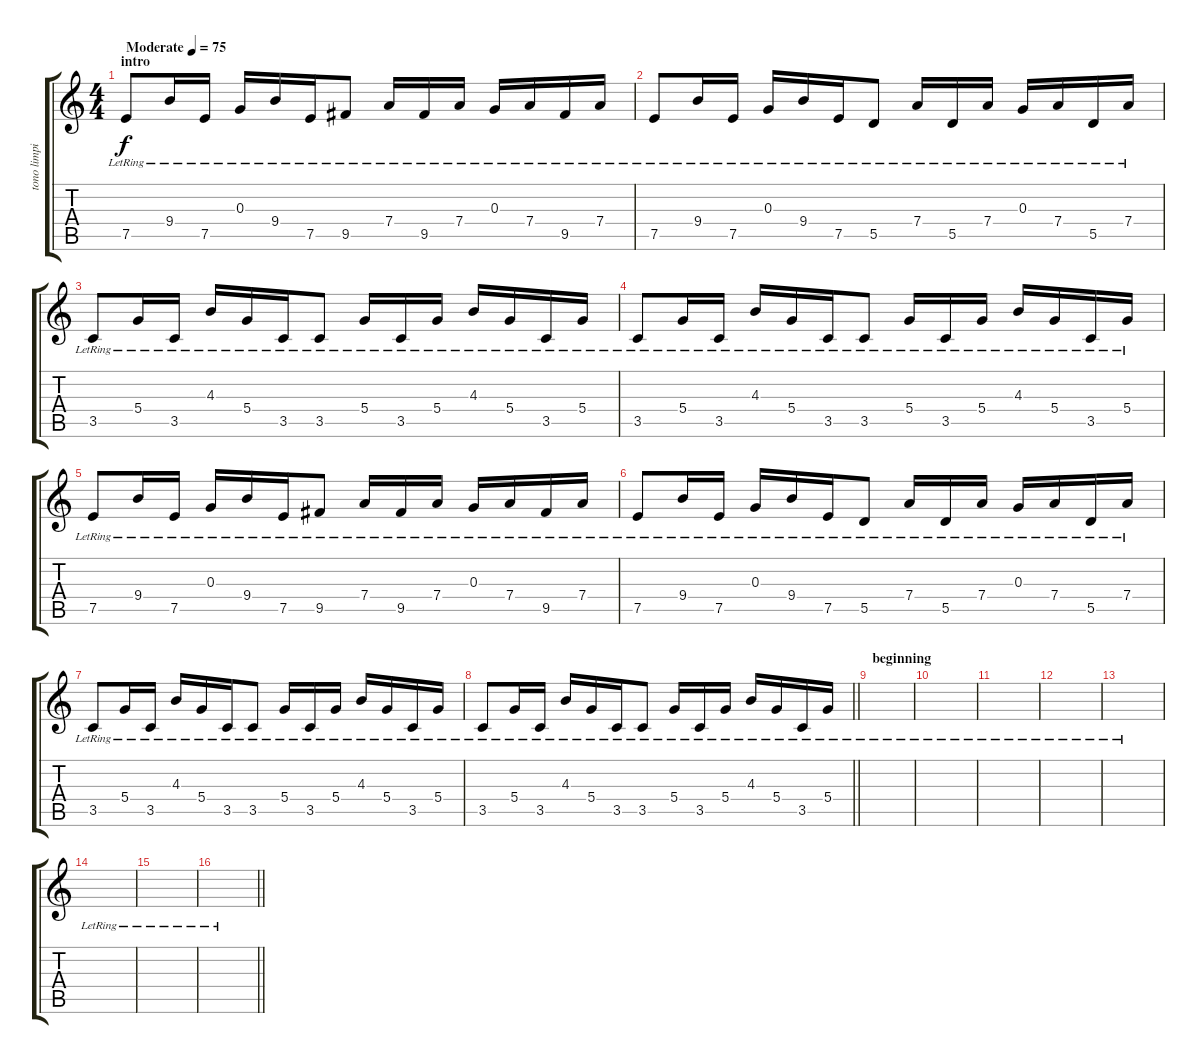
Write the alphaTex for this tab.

\track ("tono limpio(tarra 1)" "tono limpi") {instrument acousticguitarsteel}
\staff {score tabs}
\tuning (E4 B3 G3 D3 A2 D2) {hide}
\ts (4 4)
\section ("" "intro")
\tempo (75 "Moderate")
\clef g2
\ks c
7.5{lr}.8{dy f instrument acousticguitarsteel} 9.4{lr}.16 7.5{lr}.16 0.3{lr}.16 9.4{lr}.16 7.5{lr}.16 9.5{lr}.8 7.4{lr}.16 9.5{lr}.16 7.4{lr}.16 0.3{lr}.16 7.4{lr}.16 9.5{lr}.16 7.4{lr}.16 |
7.5{lr}.8 9.4{lr}.16 7.5{lr}.16 0.3{lr}.16 9.4{lr}.16 7.5{lr}.16 5.5{lr}.8 7.4{lr}.16 5.5{lr}.16 7.4{lr}.16 0.3{lr}.16 7.4{lr}.16 5.5{lr}.16 7.4{lr}.16 |
3.5{lr}.8 5.4{lr}.16 3.5{lr}.16 4.3{lr}.16 5.4{lr}.16 3.5{lr}.16 3.5{lr}.8 5.4{lr}.16 3.5{lr}.16 5.4{lr}.16 4.3{lr}.16 5.4{lr}.16 3.5{lr}.16 5.4{lr}.16 |
3.5{lr}.8 5.4{lr}.16 3.5{lr}.16 4.3{lr}.16 5.4{lr}.16 3.5{lr}.16 3.5{lr}.8 5.4{lr}.16 3.5{lr}.16 5.4{lr}.16 4.3{lr}.16 5.4{lr}.16 3.5{lr}.16 5.4{lr}.16 |
7.5{lr}.8 9.4{lr}.16 7.5{lr}.16 0.3{lr}.16 9.4{lr}.16 7.5{lr}.16 9.5{lr}.8 7.4{lr}.16 9.5{lr}.16 7.4{lr}.16 0.3{lr}.16 7.4{lr}.16 9.5{lr}.16 7.4{lr}.16 |
7.5{lr}.8 9.4{lr}.16 7.5{lr}.16 0.3{lr}.16 9.4{lr}.16 7.5{lr}.16 5.5{lr}.8 7.4{lr}.16 5.5{lr}.16 7.4{lr}.16 0.3{lr}.16 7.4{lr}.16 5.5{lr}.16 7.4{lr}.16 |
3.5{lr}.8 5.4{lr}.16 3.5{lr}.16 4.3{lr}.16 5.4{lr}.16 3.5{lr}.16 3.5{lr}.8 5.4{lr}.16 3.5{lr}.16 5.4{lr}.16 4.3{lr}.16 5.4{lr}.16 3.5{lr}.16 5.4{lr}.16 |
\barLineRight lightlight
3.5{lr}.8 5.4{lr}.16 3.5{lr}.16 4.3{lr}.16 5.4{lr}.16 3.5{lr}.16 3.5{lr}.8 5.4{lr}.16 3.5{lr}.16 5.4{lr}.16 4.3{lr}.16 5.4{lr}.16 3.5{lr}.16 5.4{lr}.16 |
\section ("" "beginning")
|
|
|
|
|
|
|
\barLineRight lightlight
